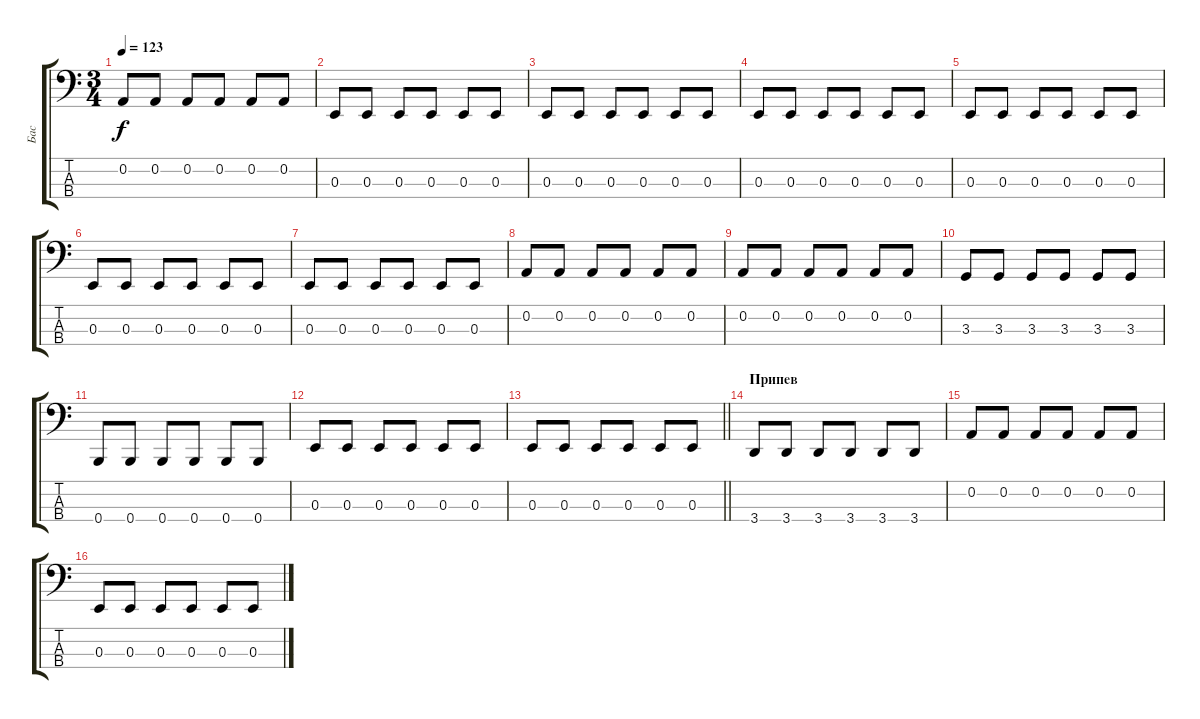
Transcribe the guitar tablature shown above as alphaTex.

\track ("Бас" "Бас") {instrument electricbasspick}
\staff {score tabs}
\tuning (D2 A1 E1 B0) {hide}
\ts (3 4)
\tempo 123
\clef f4
\ks c
0.2.8{dy f} 0.2.8 0.2.8 0.2.8 0.2.8 0.2.8 |
0.3.8 0.3.8 0.3.8 0.3.8 0.3.8 0.3.8 |
0.3.8 0.3.8 0.3.8 0.3.8 0.3.8 0.3.8 |
0.3.8 0.3.8 0.3.8 0.3.8 0.3.8 0.3.8 |
0.3.8 0.3.8 0.3.8 0.3.8 0.3.8 0.3.8 |
0.3.8 0.3.8 0.3.8 0.3.8 0.3.8 0.3.8 |
0.3.8 0.3.8 0.3.8 0.3.8 0.3.8 0.3.8 |
0.2.8 0.2.8 0.2.8 0.2.8 0.2.8 0.2.8 |
0.2.8 0.2.8 0.2.8 0.2.8 0.2.8 0.2.8 |
3.3.8 3.3.8 3.3.8 3.3.8 3.3.8 3.3.8 |
0.4.8 0.4.8 0.4.8 0.4.8 0.4.8 0.4.8 |
0.3.8 0.3.8 0.3.8 0.3.8 0.3.8 0.3.8 |
\barLineRight lightlight
0.3.8 0.3.8 0.3.8 0.3.8 0.3.8 0.3.8 |
\section ("" "Припев")
3.4.8 3.4.8 3.4.8 3.4.8 3.4.8 3.4.8 |
0.2.8 0.2.8 0.2.8 0.2.8 0.2.8 0.2.8 |
0.3.8 0.3.8 0.3.8 0.3.8 0.3.8 0.3.8
